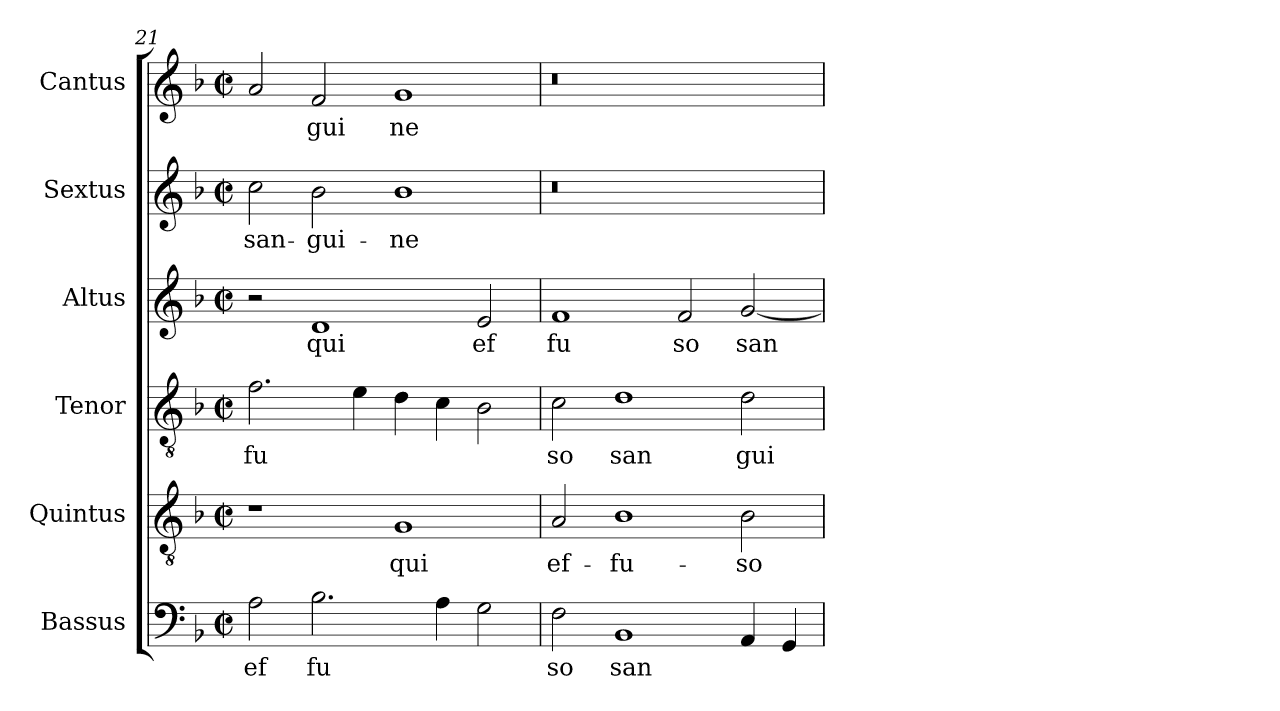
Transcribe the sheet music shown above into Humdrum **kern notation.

**kern	**text	**kern	**text	**kern	**text	**kern	**text	**kern	**text	**kern	**text
*part6	*part6	*part5	*part5	*part4	*part4	*part3	*part3	*part2	*part2	*part1	*part1
*staff6	*staff6	*staff5	*staff5	*staff4	*staff4	*staff3	*staff3	*staff2	*staff2	*staff1	*staff1
*I"Bassus	*	*I"Quintus	*	*I"Tenor	*	*I"Altus	*	*I"Sextus	*	*I"Cantus	*
*clefF4	*	*clefGv2	*	*clefGv2	*	*clefG2	*	*clefG2	*	*clefG2	*
*k[b-]	*	*k[b-]	*	*k[b-]	*	*k[b-]	*	*k[b-]	*	*k[b-]	*
*F:	*	*F:	*	*F:	*	*F:	*	*F:	*	*F:	*
*M2/2	*	*M2/2	*	*M2/2	*	*M2/2	*	*M2/2	*	*M2/2	*
*met(c|)	*	*met(c|)	*	*met(c|)	*	*met(c|)	*	*met(c|)	*	*met(c|)	*
=21	=21	=21	=21	=21	=21	=21	=21	=21	=21	=21	=21
!	!LO:LY:b:cj	!	!	!	!LO:LY:b:cj	!	!	!	!LO:LY:b:cj	!	!
2A\	ef	1r	.	2.f\	fu	2r	.	2cc\	san-	2a/	.
!	!LO:LY:b:cj	!	!	!	!	!	!LO:LY:b:cj	!	!LO:LY:b:cj	!	!LO:LY:b:cj
2.B-\	fu	.	.	.	.	1d	qui	2b-\	-gui-	2f/	gui
.	.	.	.	4e\	.	.	.	.	.	.	.
!	!	!	!LO:LY:b:cj	!	!	!	!	!	!LO:LY:b:cj	!	!LO:LY:b:cj
.	.	1G	qui	4d\	.	.	.	1b-	-ne	1g	ne
4A\	.	.	.	4c\	.	.	.	.	.	.	.
!	!	!	!	!	!	!	!LO:LY:b:cj	!	!	!	!
2G\	.	.	.	2B-\	.	2e/	ef	.	.	.	.
=22	=22	=22	=22	=22	=22	=22	=22	=22	=22	=22	=22
!	!LO:LY:b:cj	!	!LO:LY:b:cj	!	!LO:LY:b:cj	!	!LO:LY:b:cj	!	!	!	!
2F\	so	2A/	ef-	2c\	so	1f	fu	0r	.	0r	.
!	!LO:LY:b	!	!LO:LY:b:cj	!	!LO:LY:b:cj	!	!	!	!	!	!
1BB-	san	1B-	-fu-	1d	san	.	.	.	.	.	.
!	!	!	!	!	!	!	!LO:LY:b:cj	!	!	!	!
.	.	.	.	.	.	2f/	so	.	.	.	.
!	!	!	!LO:LY:b:cj	!	!LO:LY:b:cj	!	!LO:LY:b	!	!	!	!
4AA/	.	2B-\	-so	2d\	gui	[<2g/	san	.	.	.	.
4GG/	.	.	.	.	.	.	.	.	.	.	.
=	=	=	=	=	=	=	=	=	=	=	=
*-	*-	*-	*-	*-	*-	*-	*-	*-	*-	*-	*-
